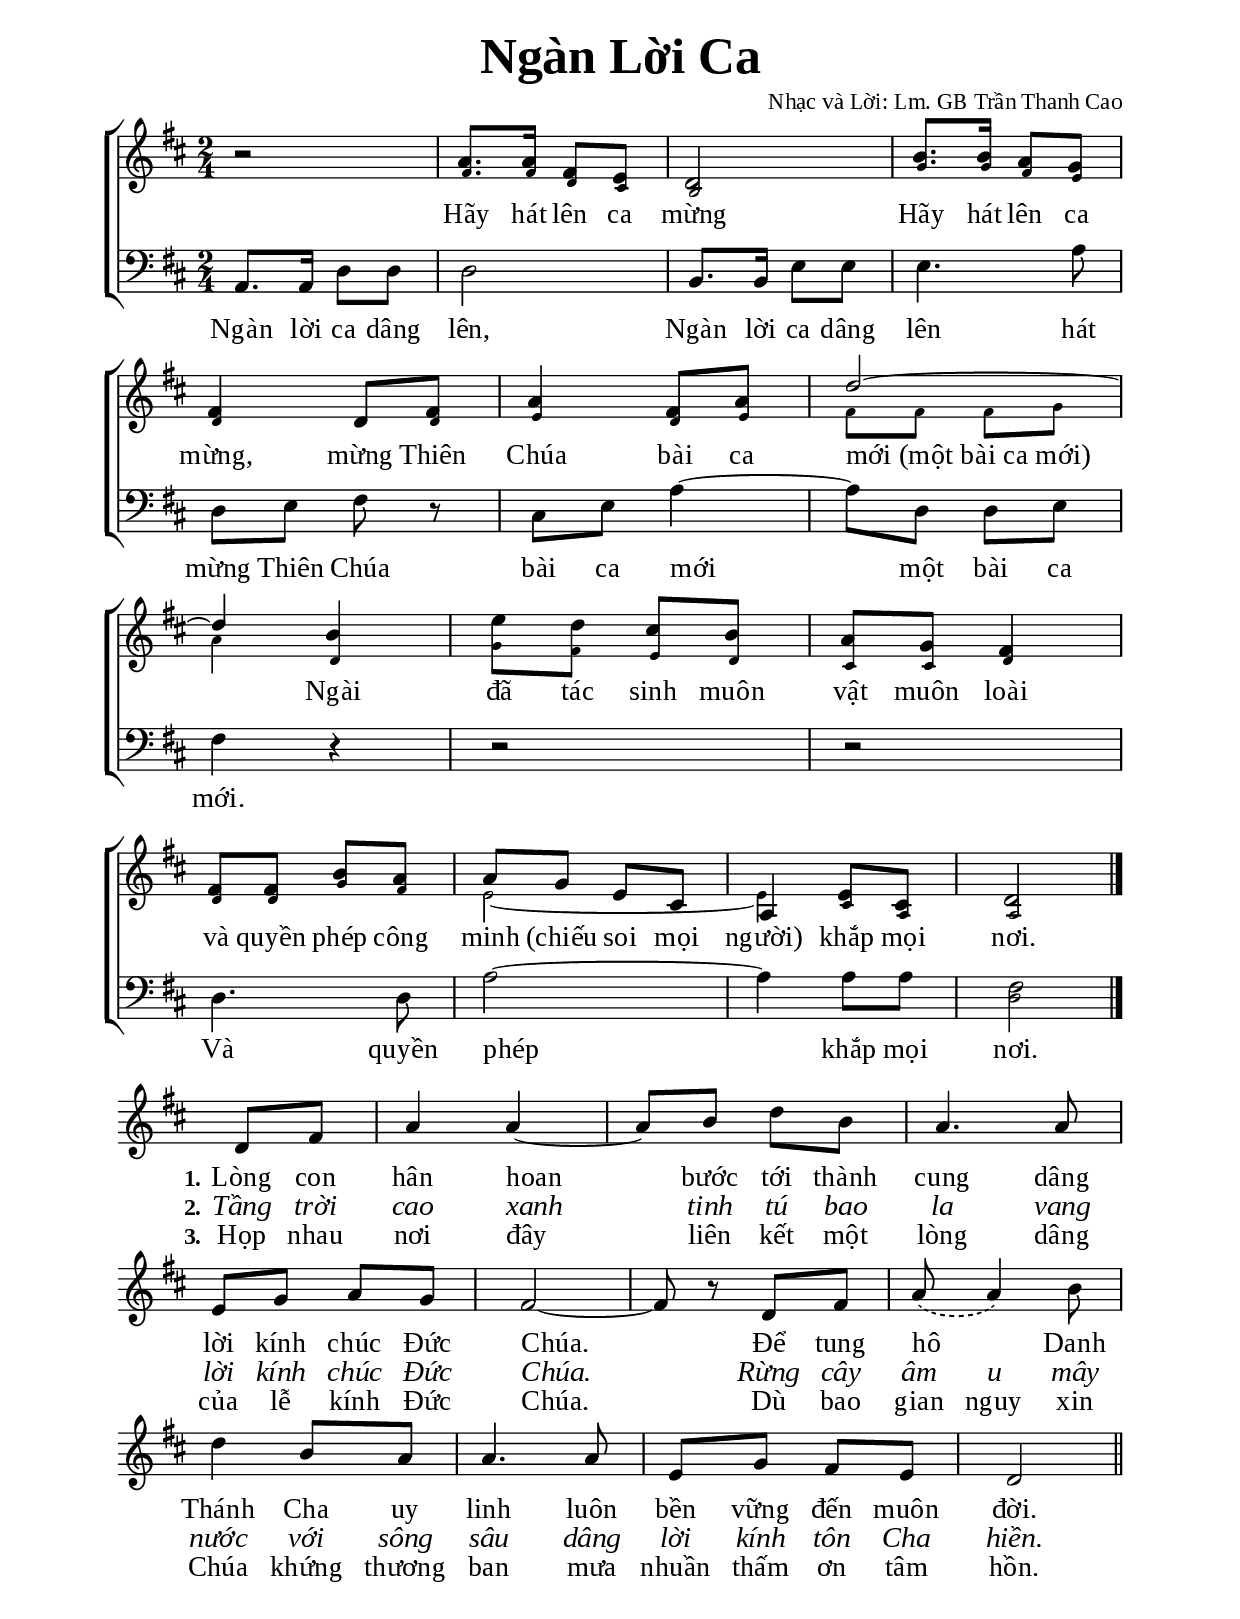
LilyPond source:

% Cài đặt chung
\version "2.22.1"
\include "english.ly"

\header {
  title = \markup { \fontsize #3 "Ngàn Lời Ca" }
  composer = "Nhạc và Lời: Lm. GB Trần Thanh Cao"
  %arranger = " "
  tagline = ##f
}

% Nhạc điệp khúc
nhacDiepKhucSop = \relative c'' {
  r2 |
  a8. a16 fs8 e |
  d2 |
  b'8. b16 a8 g |
  fs4 d8 fs |
  a4 fs8 a |
  d2 ~ |
  d4 b |
  e8 d cs b |
  a g fs4 |
  fs8 fs b a |
  a g e cs |
  a4 e'8 cs |
  d2 \bar "|."
}

nhacDiepKhucAlto = \relative c' {
  r2 |
  fs8. fs16 d8 cs |
  b2 |
  g'8. g16 fs8 e |
  d4 d8 d |
  e4 d8 e |
  fs8 
  fs fs g |
  a4 d, |
  g8 fs e d |
  cs cs d4 |
  d8 d g fs |
  e2 \tweak extra-offset #'(0 . -0.3) ~ |
  e4 cs8 a |
  a2
}

nhacDiepKhucBas = \relative c {
  a8. a16 d8 d |
  d2 |
  b8. b16 e8 e |
  e4. a8 |
  d, e fs r |
  cs e a4 ~ |
  a8 d, d e |
  fs4 r |
  r2 |
  r2 |
  d4. d8 |
  a'2 ~ |
  a4 a8 a |
  <fs \tweak font-size #-2 d>2
}

% Nhạc phiên khúc
nhacPhienKhuc = \relative c' {
  \partial 4 d8 fs |
  a4 a ~ |
  a8 b d b |
  a4. a8 |
  e g a g |
  fs2 ~ |
  fs8 r d fs |
  \phrasingSlurDashed a8 \(a4\) b8 |
  d4 b8 a |
  a4. a8 |
  e g fs e |
  d2 \bar "||"
}

% Lời điệp khúc
loiDiepKhucSop = \lyricmode {
  Hãy hát lên ca mừng
  Hãy hát lên ca mừng,
  mừng Thiên Chúa bài ca "mới (một bài ca mới)"
  Ngài đã tác sinh muôn vật muôn loài
  và quyền phép công minh
  (chiếu soi mọi người) khắp mọi nơi.
}

loiDiepKhucBas = \lyricmode {
  Ngàn lời ca dâng lên,
  Ngàn lời ca dâng lên
  hát mừng Thiên Chúa bài ca mới
  một bài ca mới.
  Và quyền phép khắp mọi nơi.
}

% Lời phiên khúc
loiPhienKhucMot = \lyricmode {
  \set stanza = #"1."
  Lòng con hân hoan bước tới thành cung dâng lời kính chúc Đức Chúa.
  Để tung hô _ Danh Thánh Cha uy linh luôn bền vững đến muôn đời.
}

loiPhienKhucHai = \lyricmode {
  \override Lyrics.LyricText.font-shape = #'italic
  \set stanza = #"2."
  Tầng trời cao xanh tinh tú bao la vang lời kính chúc Đức Chúa.
  Rừng cây âm u mây nước với sông sâu dâng lời kính tôn Cha hiền.
}

loiPhienKhucBa = \lyricmode {
  \set stanza = #"3."
  Họp nhau nơi đây liên kết một lòng dâng của lễ kính Đức Chúa.
  Dù bao gian nguy xin Chúa khứng thương ban mưa nhuần thấm ơn tâm hồn.
}

% Dàn trang
\paper {
  #(set-paper-size "a4")
  top-margin = 15\mm
  bottom-margin = 10\mm
  left-margin = 20\mm
  right-margin = 20\mm
  indent = #0
  #(define fonts
    (make-pango-font-tree
      "Liberation Serif"
      "Liberation Serif"
      "Liberation Serif"
      (/ 20 20)))
  page-count = #1
  system-system-spacing = #'((basic-distance . 12)
                             (minimum-distance . 12)
                             (padding . 1))
  score-system-spacing = #'((basic-distance . 12)
                             (minimum-distance . 12)
                             (padding . 1))
}

% Thiết lập tông và nhịp
TongNhip = { \key d \major \time 2/4 }

% Đổi kích thước nốt cho bè phụ
notBePhu =
#(define-music-function (font-size music) (number? ly:music?)
   (for-some-music
     (lambda (m)
       (if (music-is-of-type? m 'rhythmic-event)
           (begin
             (set! (ly:music-property m 'tweaks)
                   (cons `(font-size . ,font-size)
                         (ly:music-property m 'tweaks)))
             #t)
           #f))
     music)
   music)

\score {
  \new ChoirStaff <<
    \new Staff \with {
        \consists "Merge_rests_engraver"
        printPartCombineTexts = ##f
        \override VerticalAxisGroup.staff-staff-spacing = #'((basic-distance . 11))
      }
      <<
        \clef "treble"
        \new Voice \TongNhip \partCombine 
        \nhacDiepKhucSop
        \notBePhu -3 { \nhacDiepKhucAlto }
        \new NullVoice = nhacThamChieu \nhacDiepKhucSop
        \new Lyrics \with {
            \override VerticalAxisGroup.
              nonstaff-relatedstaff-spacing.padding = #0.5
            \override VerticalAxisGroup.
              nonstaff-unrelatedstaff-spacing.padding = #1
          }
        \lyricsto nhacThamChieu \loiDiepKhucSop
    >>
    \new Staff \with {
        \consists "Merge_rests_engraver"
        %\magnifyStaff #(magstep +1)
      }
      <<
        \clef "bass"
        \new Voice = beBas {
          \key d \major \time 2/4 \nhacDiepKhucBas
        }
        \new Lyrics \with {
          \override VerticalAxisGroup.
            nonstaff-relatedstaff-spacing.padding = #1.2
          \override VerticalAxisGroup.
            nonstaff-unrelatedstaff-spacing.padding = #1
        }
        \lyricsto beBas \loiDiepKhucBas
    >>
  >>
  \layout {
    \override Lyrics.LyricText.font-size = #+2
    \override Lyrics.LyricSpace.minimum-distance = #0.5
    \override Score.BarNumber.break-visibility = ##(#f #f #f)
    \override Score.SpacingSpanner.uniform-stretching = ##t
  }
}

\score {
  \new ChoirStaff <<
    \new Staff = phienKhuc \with {
        %\magnifyStaff #(magstep +1)
      }
      <<
      \new Voice = beSop {
        \key d \major \time 2/4 \nhacPhienKhuc
      }
    >>
    \new Lyrics \with {
          \override VerticalAxisGroup.
            nonstaff-relatedstaff-spacing.padding = #1.2
          \override VerticalAxisGroup.
            nonstaff-unrelatedstaff-spacing.padding = #1
        }
        \lyricsto beSop \loiPhienKhucMot
    \new Lyrics \lyricsto beSop \loiPhienKhucHai
    \new Lyrics \with {
          \override VerticalAxisGroup.
            nonstaff-relatedstaff-spacing.padding = #1.2
          \override VerticalAxisGroup.
            nonstaff-unrelatedstaff-spacing.padding = #1
        }
        \lyricsto beSop \loiPhienKhucBa
  >>
  \layout {
    \override Staff.TimeSignature.transparent = ##t
    \override Lyrics.LyricText.font-size = #+2
    \override Lyrics.LyricSpace.minimum-distance = #2.0
    \override Score.BarNumber.break-visibility = ##(#f #f #f)
    \override Score.SpacingSpanner.uniform-stretching = ##t
  } 
}
